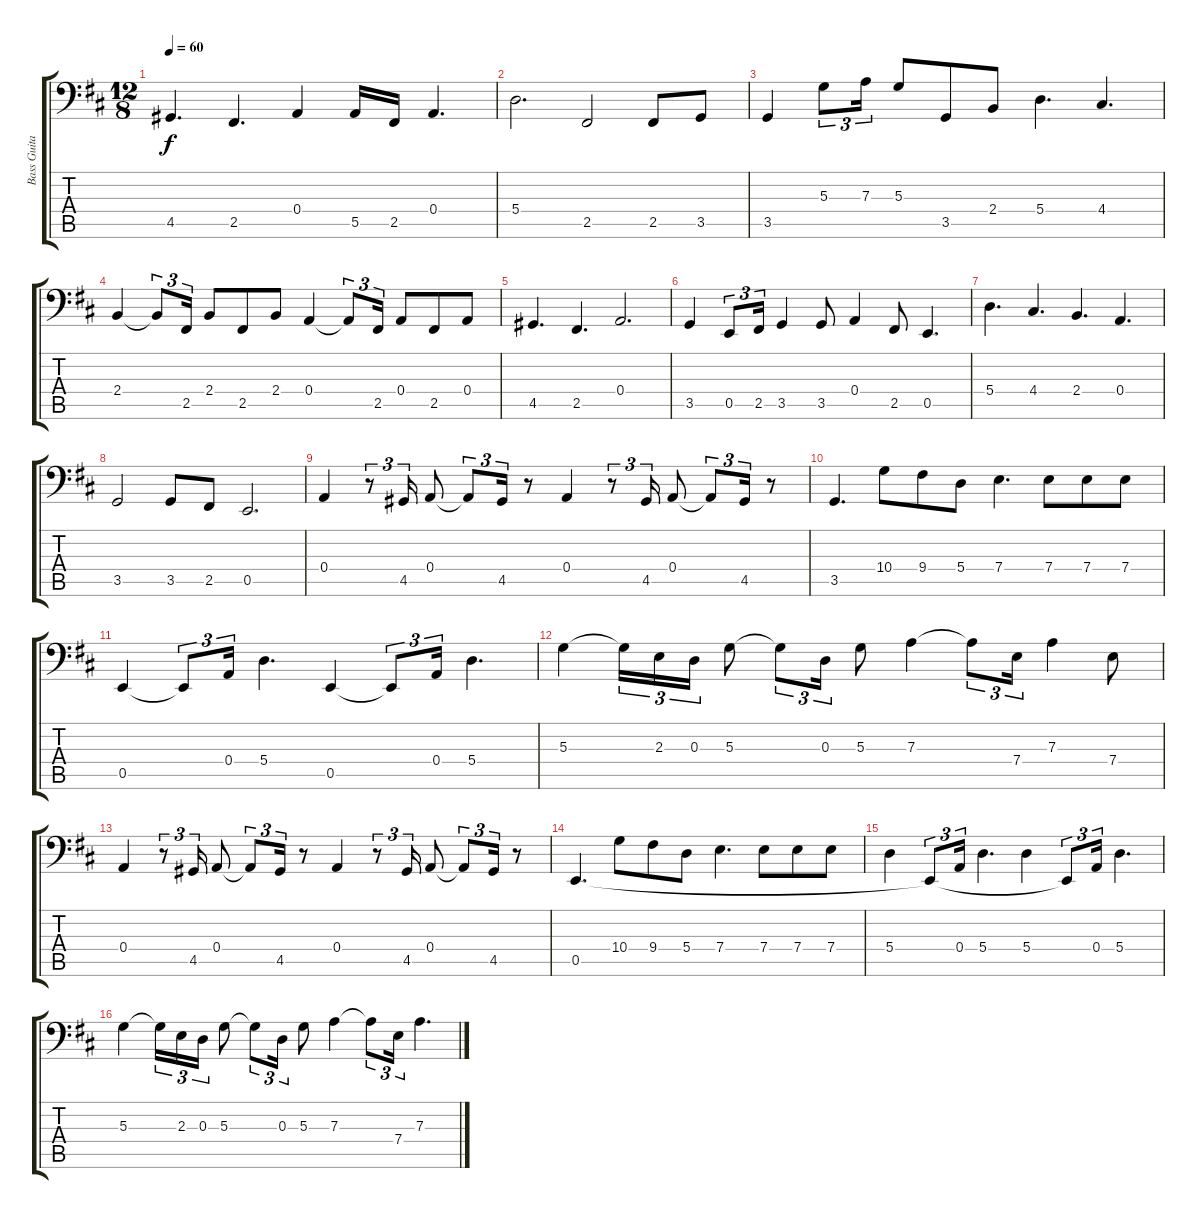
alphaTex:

\track ("Bass Guitar - John Myung" "Bass Guita") {instrument distortionguitar}
\staff {score tabs}
\tuning (C3 G2 D2 A1 E1 B0) {hide}
\ts (12 8)
\tempo 60
\clef f4
\ks d
4.5.4{d dy f} 2.5.4{d} 0.4.4 5.5.16 2.5.16 0.4.4{d} |
5.4.2{d} 2.5.2 2.5.8 3.5.8 |
3.5.4 5.3.8{tu (3 2)} 7.3.16{tu (3 2)} 5.3.8 3.5.8 2.4.8 5.4.4{d} 4.4.4{d} |
2.4.4 2.4{t}.8{tu (3 2)} 2.5.16{tu (3 2)} 2.4.8 2.5.8 2.4.8 0.4.4 0.4{t}.8{tu (3 2)} 2.5.16{tu (3 2)} 0.4.8 2.5.8 0.4.8 |
4.5.4{d} 2.5.4{d} 0.4.2{d} |
3.5.4 0.5.8{tu (3 2)} 2.5.16{tu (3 2)} 3.5.4 3.5.8 0.4.4 2.5.8 0.5.4{d} |
5.4.4{d} 4.4.4{d} 2.4.4{d} 0.4.4{d} |
3.5.2 3.5.8 2.5.8 0.5.2{d} |
0.4.4 r.8{tu (3 2)} 4.5.16{tu (3 2)} 0.4.8 0.4{t}.8{tu (3 2)} 4.5.16{tu (3 2)} r.8 0.4.4 r.8{tu (3 2)} 4.5.16{tu (3 2)} 0.4.8 0.4{t}.8{tu (3 2)} 4.5.16{tu (3 2)} r.8 |
3.5.4{d} 10.4.8 9.4.8 5.4.8 7.4.4{d} 7.4.8 7.4.8 7.4.8 |
0.5.4 0.5{t}.8{tu (3 2)} 0.4.16{tu (3 2)} 5.4.4{d} 0.5.4 0.5{t}.8{tu (3 2)} 0.4.16{tu (3 2)} 5.4.4{d} |
5.3.4 5.3{t}.16{tu (3 2)} 2.3.16{tu (3 2)} 0.3.16{tu (3 2)} 5.3.8 5.3{t}.8{tu (3 2)} 0.3.16{tu (3 2)} 5.3.8 7.3.4 7.3{t}.8{tu (3 2)} 7.4.16{tu (3 2)} 7.3.4 7.4.8 |
0.4.4 r.8{tu (3 2)} 4.5.16{tu (3 2)} 0.4.8 0.4{t}.8{tu (3 2)} 4.5.16{tu (3 2)} r.8 0.4.4 r.8{tu (3 2)} 4.5.16{tu (3 2)} 0.4.8 0.4{t}.8{tu (3 2)} 4.5.16{tu (3 2)} r.8 |
0.5.4{d} 10.4.8 9.4.8 5.4.8 7.4.4{d} 7.4.8 7.4.8 7.4.8 |
5.4.4 0.5{t}.8{tu (3 2)} 0.4.16{tu (3 2)} 5.4.4{d} 5.4.4 0.5{t}.8{tu (3 2)} 0.4.16{tu (3 2)} 5.4.4{d} |
5.3.4 5.3{t}.16{tu (3 2)} 2.3.16{tu (3 2)} 0.3.16{tu (3 2)} 5.3.8 5.3{t}.8{tu (3 2)} 0.3.16{tu (3 2)} 5.3.8 7.3.4 7.3{t}.8{tu (3 2)} 7.4.16{tu (3 2)} 7.3.4{d}
